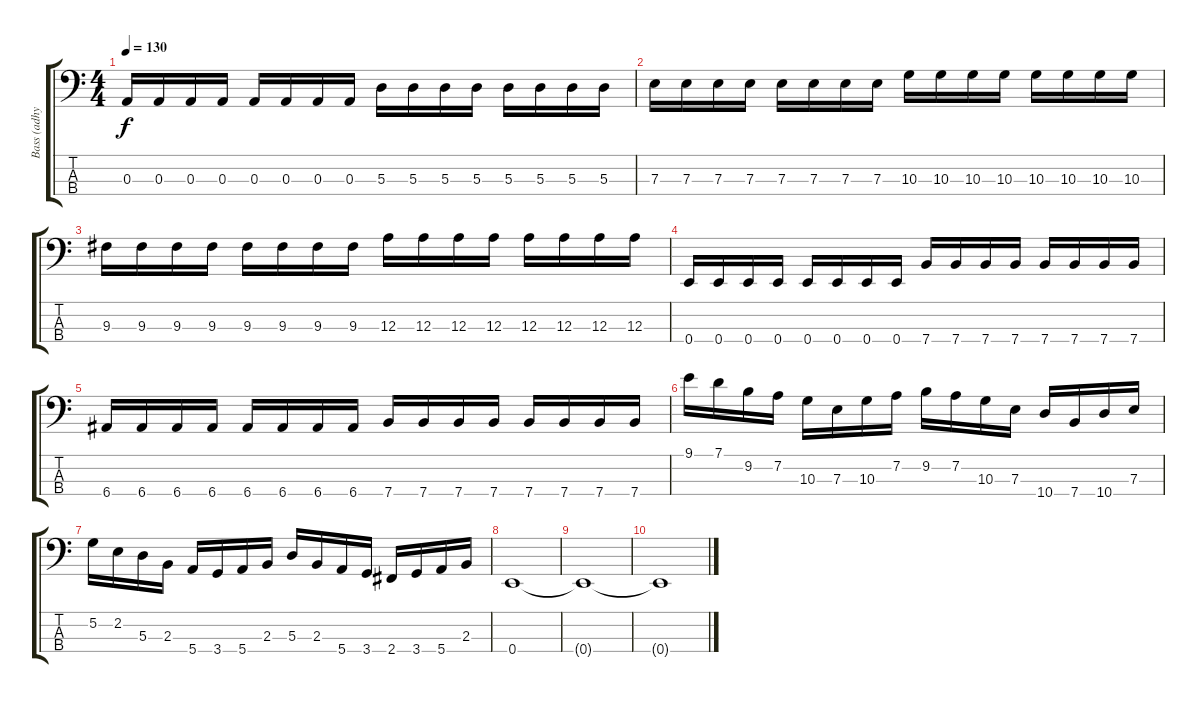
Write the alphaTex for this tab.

\track ("Bass (adhy)" "Bass (adhy") {instrument electricbassfinger}
\staff {score tabs}
\tuning (G2 D2 A1 E1) {hide}
\ts (4 4)
\tempo 130
\clef f4
\ks c
0.3.16{dy f} 0.3.16 0.3.16 0.3.16 0.3.16 0.3.16 0.3.16 0.3.16 5.3.16 5.3.16 5.3.16 5.3.16 5.3.16 5.3.16 5.3.16 5.3.16 |
7.3.16 7.3.16 7.3.16 7.3.16 7.3.16 7.3.16 7.3.16 7.3.16 10.3.16 10.3.16 10.3.16 10.3.16 10.3.16 10.3.16 10.3.16 10.3.16 |
9.3.16 9.3.16 9.3.16 9.3.16 9.3.16 9.3.16 9.3.16 9.3.16 12.3.16 12.3.16 12.3.16 12.3.16 12.3.16 12.3.16 12.3.16 12.3.16 |
0.4.16 0.4.16 0.4.16 0.4.16 0.4.16 0.4.16 0.4.16 0.4.16 7.4.16 7.4.16 7.4.16 7.4.16 7.4.16 7.4.16 7.4.16 7.4.16 |
6.4.16 6.4.16 6.4.16 6.4.16 6.4.16 6.4.16 6.4.16 6.4.16 7.4.16 7.4.16 7.4.16 7.4.16 7.4.16 7.4.16 7.4.16 7.4.16 |
9.1.16 7.1.16 9.2.16 7.2.16 10.3.16 7.3.16 10.3.16 7.2.16 9.2.16 7.2.16 10.3.16 7.3.16 10.4.16 7.4.16 10.4.16 7.3.16 |
5.2.16 2.2.16 5.3.16 2.3.16 5.4.16 3.4.16 5.4.16 2.3.16 5.3.16 2.3.16 5.4.16 3.4.16 2.4.16 3.4.16 5.4.16 2.3.16 |
0.4.1 |
0.4{t}.1 |
0.4{t}.1
